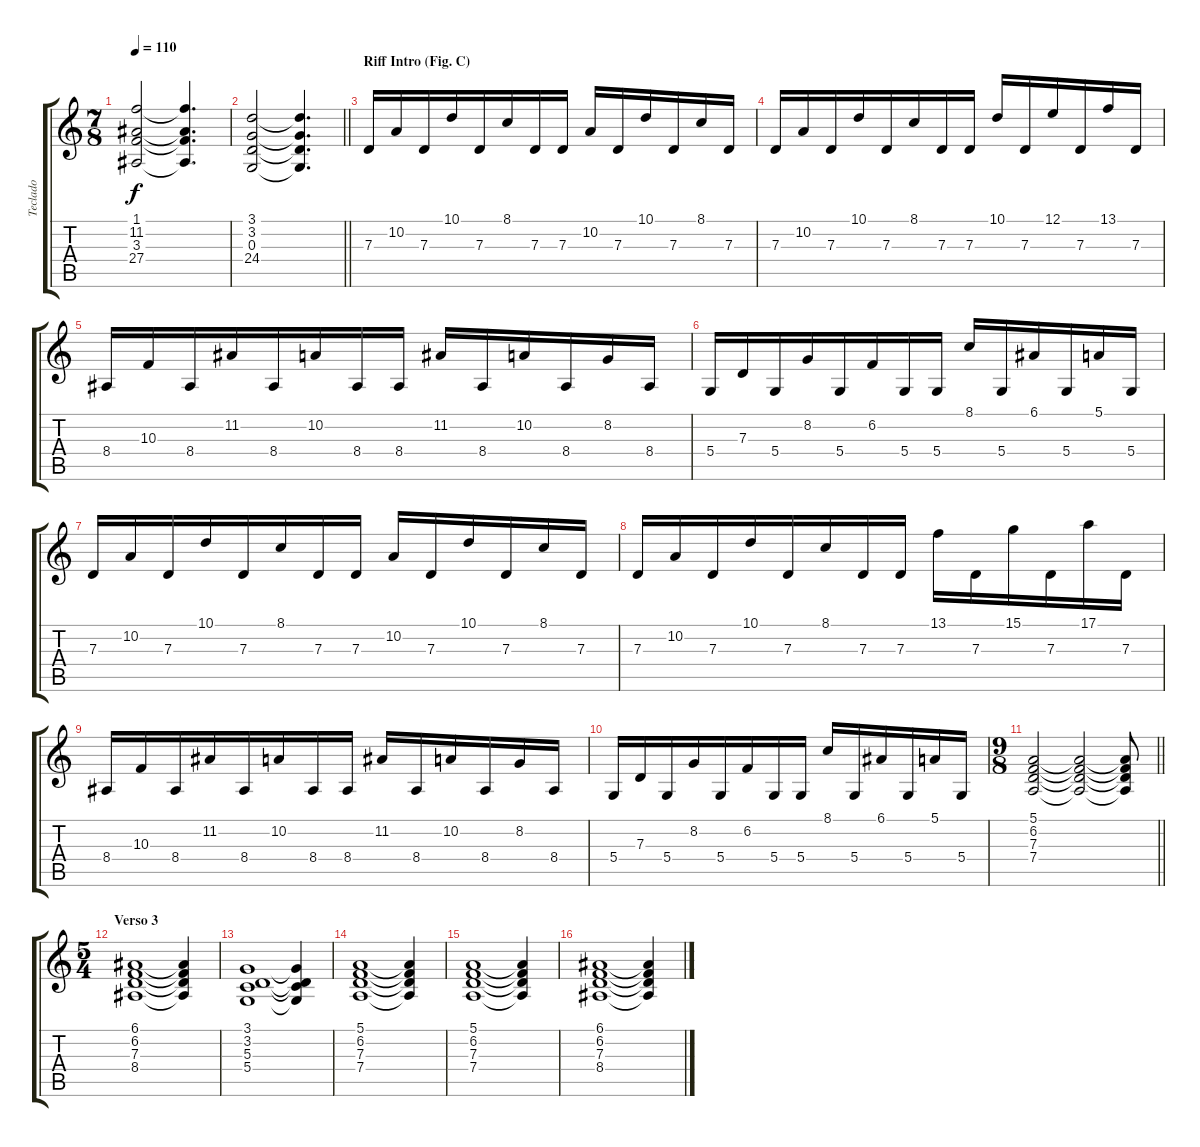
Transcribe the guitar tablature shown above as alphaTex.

\track ("Teclado " "Teclado ") {instrument lead2sawtooth}
\staff {score tabs}
\tuning (E4 B3 G3 D3 A2 E2) {hide}
\ts (7 8)
\tempo 110
\clef g2
\ks c
(1.1 11.2 3.3 27.4).2{dy f} (1.1{t} 11.2{t} 3.3{t} 27.4{t}).4{d} |
\barLineRight lightlight
(3.1 3.2 0.3 24.4).2 (3.1{t} 3.2{t} 0.3{t} 24.4{t}).4{d} |
\section ("" "Riff Intro (Fig. C)")
7.3.16 10.2.16 7.3.16 10.1.16 7.3.16 8.1.16 7.3.16 7.3.16 10.2.16 7.3.16 10.1.16 7.3.16 8.1.16 7.3.16 |
7.3.16 10.2.16 7.3.16 10.1.16 7.3.16 8.1.16 7.3.16 7.3.16 10.1.16 7.3.16 12.1.16 7.3.16 13.1.16 7.3.16 |
8.4.16 10.3.16 8.4.16 11.2.16 8.4.16 10.2.16 8.4.16 8.4.16 11.2.16 8.4.16 10.2.16 8.4.16 8.2.16 8.4.16 |
5.4.16 7.3.16 5.4.16 8.2.16 5.4.16 6.2.16 5.4.16 5.4.16 8.1.16 5.4.16 6.1.16 5.4.16 5.1.16 5.4.16 |
7.3.16{volume 12 instrument lead2sawtooth} 10.2.16 7.3.16 10.1.16 7.3.16 8.1.16 7.3.16 7.3.16 10.2.16 7.3.16 10.1.16 7.3.16 8.1.16 7.3.16 |
7.3.16 10.2.16 7.3.16 10.1.16 7.3.16 8.1.16 7.3.16 7.3.16 13.1.16 7.3.16 15.1.16 7.3.16 17.1.16 7.3.16 |
8.4.16 10.3.16 8.4.16 11.2.16 8.4.16 10.2.16 8.4.16 8.4.16 11.2.16 8.4.16 10.2.16 8.4.16 8.2.16 8.4.16 |
5.4.16 7.3.16 5.4.16 8.2.16 5.4.16 6.2.16 5.4.16 5.4.16 8.1.16 5.4.16 6.1.16 5.4.16 5.1.16 5.4.16 |
\ts (9 8)
\barLineRight lightlight
(5.1 6.2 7.3 7.4).2{instrument stringensemble1} (5.1{t} 6.2{t} 7.3{t} 7.4{t}).2 (5.1{t} 6.2{t} 7.3{t} 7.4{t}).8 |
\ts (5 4)
\section ("" "Verso 3")
(6.1 6.2 7.3 8.4).1 (6.1{t} 6.2{t} 7.3{t} 8.4{t}).4 |
(3.1 3.2 5.3 5.4).1 (3.1{t} 3.2{t} 5.3{t} 5.4{t}).4 |
(5.1 6.2 7.3 7.4).1 (5.1{t} 6.2{t} 7.3{t} 7.4{t}).4 |
(5.1 6.2 7.3 7.4).1 (5.1{t} 6.2{t} 7.3{t} 7.4{t}).4 |
(6.1 6.2 7.3 8.4).1 (6.1{t} 6.2{t} 7.3{t} 8.4{t}).4
